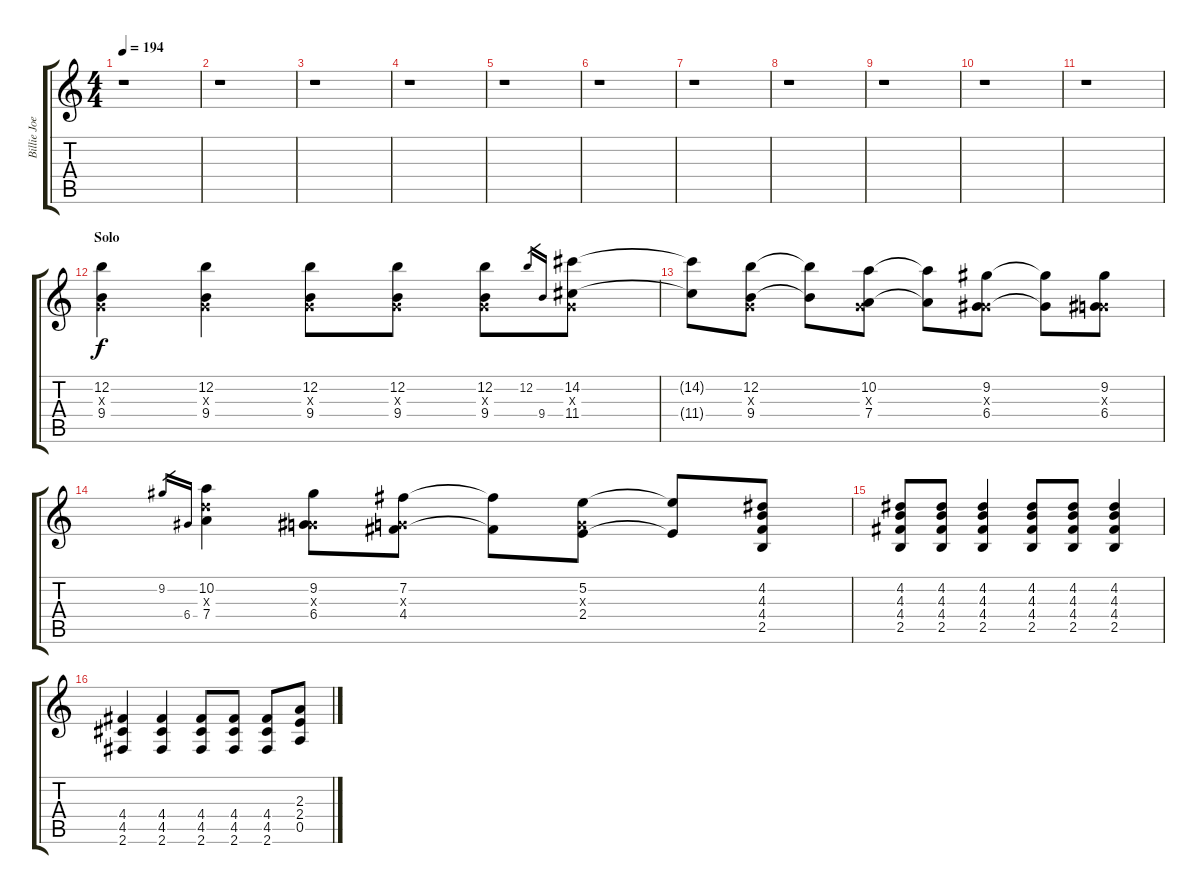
\track ("Billie Joe (Solo Guitar)" "Billie Joe") {instrument distortionguitar}
\staff {score tabs}
\tuning (E4 B3 G3 D3 A2 E2) {hide}
\ts (4 4)
\tempo 194
\clef g2
\ks c
r.1{dy f} |
r.1 |
r.1 |
r.1 |
r.1 |
r.1 |
r.1 |
r.1 |
r.1 |
r.1 |
r.1 |
\section ("" "Solo")
(12.2 0.3{x} 9.4).4 (12.2 0.3{x} 9.4).4 (12.2 0.3{x} 9.4).8 (12.2 0.3{x} 9.4).8 (12.2 0.3{x} 9.4).8 12.2.16{gr} 9.4.16{gr} (14.2 0.3{x} 11.4).8 |
(14.2{t} 11.4{t}).8 (12.2 0.3{x} 9.4).8 (12.2{t} 9.4{t}).8 (10.2 0.3{x} 7.4).8 (10.2{t} 7.4{t}).8 (9.2 0.3{x} 6.4).8 (9.2{t} 6.4{t}).8 (9.2 0.3{x} 6.4).8 |
9.2.16{gr} 6.4.16{gr} (10.2 7.3{x} 7.4).4 (9.2 0.3{x} 6.4).8 (7.2 0.3{x} 4.4).8 (7.2{t} 4.4{t}).8 (5.2 0.3{x} 2.4).8 (5.2{t} 2.4{t}).8 (4.2 4.3 4.4 2.5).8 |
(4.2 4.3 4.4 2.5).8 (4.2 4.3 4.4 2.5).8 (4.2 4.3 4.4 2.5).4 (4.2 4.3 4.4 2.5).8 (4.2 4.3 4.4 2.5).8 (4.2 4.3 4.4 2.5).4 |
(4.4 4.5 2.6).4 (4.4 4.5 2.6).4 (4.4 4.5 2.6).8 (4.4 4.5 2.6).8 (4.4 4.5 2.6).8 (2.3 2.4 0.5).8
